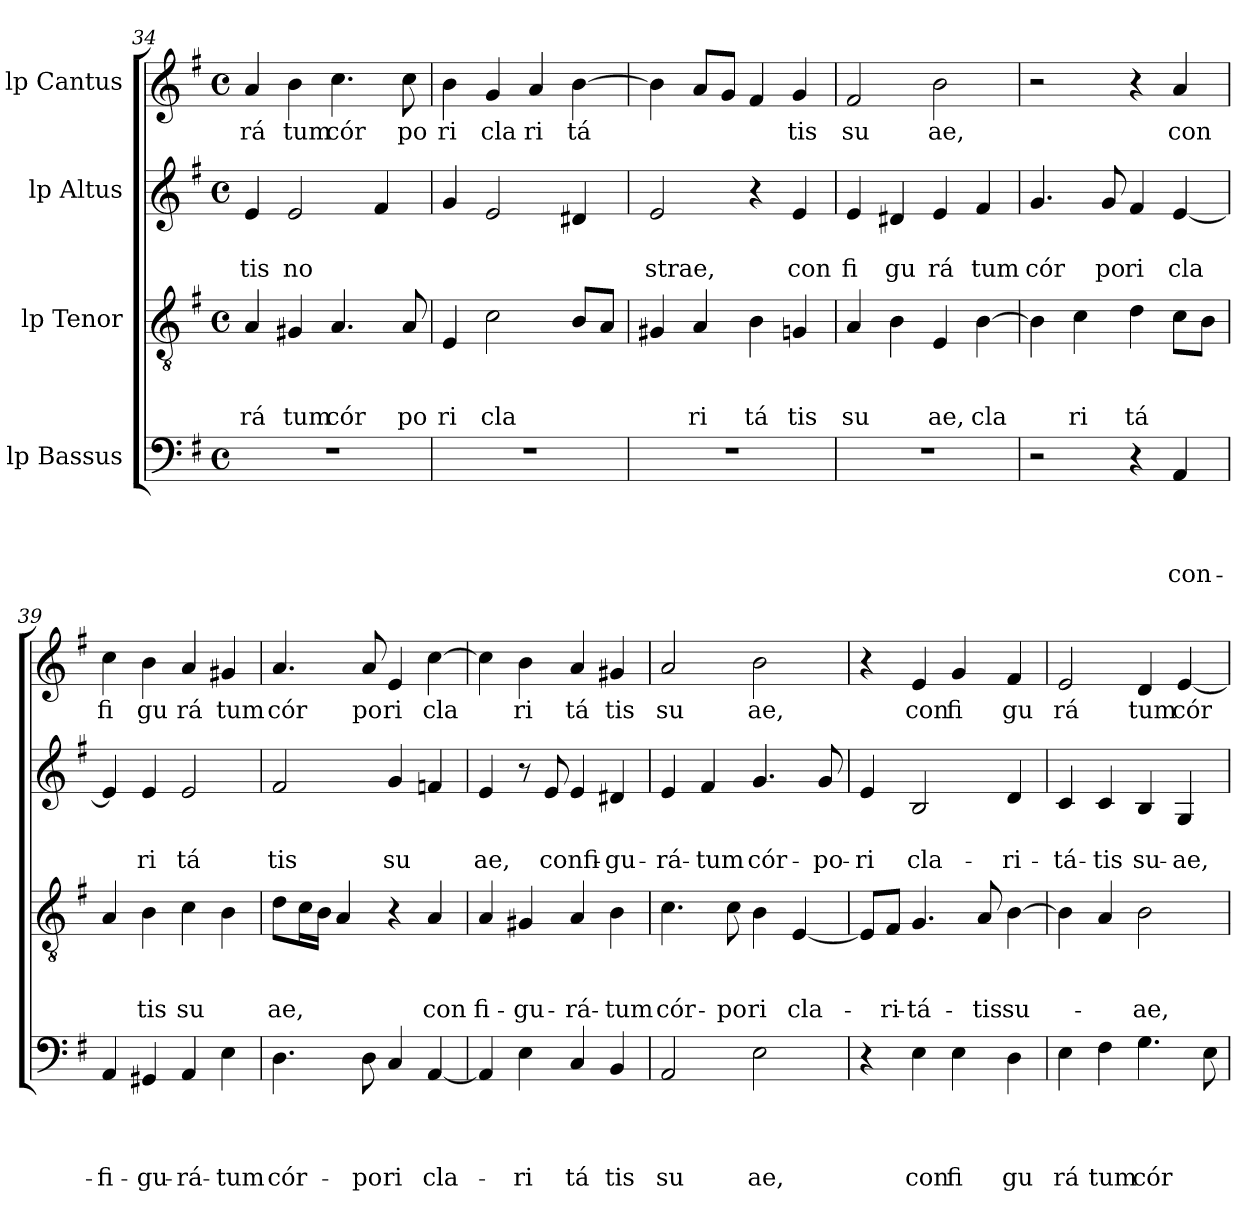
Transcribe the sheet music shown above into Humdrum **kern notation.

**kern	**text	**text	**text	**text	**kern	**text	**text	**text	**kern	**text	**text	**kern	**text
*part4	*part4	*part4	*part4	*part4	*part3	*part3	*part3	*part3	*part2	*part2	*part2	*part1	*part1
*staff4	*staff4	*staff4	*staff4	*staff4	*staff3	*staff3	*staff3	*staff3	*staff2	*staff2	*staff2	*staff1	*staff1
*I"lp Bassus	*	*	*	*	*I"lp Tenor	*	*	*	*I"lp Altus	*	*	*I"lp Cantus	*
!!LO:LB:g=z
*clefF4	*	*	*	*	*clefGv2	*	*	*	*clefG2	*	*	*clefG2	*
*k[f#]	*	*	*	*	*k[f#]	*	*	*	*k[f#]	*	*	*k[f#]	*
*G:	*	*	*	*	*G:	*	*	*	*G:	*	*	*G:	*
*M4/4	*	*	*	*	*M4/4	*	*	*	*M4/4	*	*	*M4/4	*
*met(c)	*	*	*	*	*met(c)	*	*	*	*met(c)	*	*	*met(c)	*
=34	=34	=34	=34	=34	=34	=34	=34	=34	=34	=34	=34	=34	=34
!	!	!	!	!	!	!	!	!LO:LY:b	!	!	!LO:LY:b	!	!LO:LY:b
1r	.	.	.	.	4A/	.	.	rá	4e/	.	tis	4a/	rá
!	!	!	!	!	!	!	!	!LO:LY:b	!	!	!LO:LY:b	!	!LO:LY:b
.	.	.	.	.	4G#X/	.	.	tum	2e/	.	no	4b\	tum
!	!	!	!	!	!	!	!	!LO:LY:b	!	!	!	!	!LO:LY:b
.	.	.	.	.	4.A/	.	.	cór	.	.	.	4.cc\	cór
.	.	.	.	.	.	.	.	.	4f#/	.	.	.	.
!	!	!	!	!	!	!	!	!LO:LY:b	!	!	!	!	!LO:LY:b
.	.	.	.	.	8A/	.	.	po	.	.	.	8cc\	po
=35	=35	=35	=35	=35	=35	=35	=35	=35	=35	=35	=35	=35	=35
!	!	!	!	!	!	!	!	!LO:LY:b	!	!	!	!	!LO:LY:b
1r	.	.	.	.	4E/	.	.	ri	4g/	.	.	4b\	ri
!	!	!	!	!	!	!	!	!LO:LY:b	!	!	!	!	!LO:LY:b
.	.	.	.	.	2c\	.	.	cla	2e/	.	.	4g/	cla
!	!	!	!	!	!	!	!	!	!	!	!	!	!LO:LY:b
.	.	.	.	.	.	.	.	.	.	.	.	4a/	ri
!	!	!	!	!	!	!	!	!	!	!	!	!	!LO:LY:b
.	.	.	.	.	8B/L	.	.	.	4d#X/	.	.	[>4b\	tá
.	.	.	.	.	8A/J	.	.	.	.	.	.	.	.
=36	=36	=36	=36	=36	=36	=36	=36	=36	=36	=36	=36	=36	=36
!	!	!	!	!	!	!	!	!	!	!	!LO:LY:b	!	!
1r	.	.	.	.	4G#X/	.	.	.	2e/	.	strae,	4b\]	.
!	!	!	!	!	!	!	!	!LO:LY:b	!	!	!	!	!
.	.	.	.	.	4A/	.	.	ri	.	.	.	8a/L	.
.	.	.	.	.	.	.	.	.	.	.	.	8g/J	.
!	!	!	!	!	!	!	!	!LO:LY:b	!	!	!	!	!
.	.	.	.	.	4B\	.	.	tá	4r	.	.	4f#/	.
!	!	!	!	!	!	!	!	!LO:LY:b	!	!	!LO:LY:b	!	!LO:LY:b
.	.	.	.	.	4Gn/	.	.	tis	4e/	.	con	4g/	tis
=37	=37	=37	=37	=37	=37	=37	=37	=37	=37	=37	=37	=37	=37
!	!	!	!	!	!	!	!	!LO:LY:b	!	!	!LO:LY:b	!	!LO:LY:b
1r	.	.	.	.	4A/	.	.	su	4e/	.	fi	2f#/	su
!	!	!	!	!	!	!	!	!	!	!	!LO:LY:b	!	!
.	.	.	.	.	4B\	.	.	.	4d#X/	.	gu	.	.
!	!	!	!	!	!	!	!	!LO:LY:b	!	!	!LO:LY:b	!	!LO:LY:b
.	.	.	.	.	4E/	.	.	ae,	4e/	.	rá	2b\	ae,
!	!	!	!	!	!	!	!	!LO:LY:b	!	!	!LO:LY:b	!	!
.	.	.	.	.	[>4B\	.	.	cla	4f#/	.	tum	.	.
=38	=38	=38	=38	=38	=38	=38	=38	=38	=38	=38	=38	=38	=38
!	!	!	!	!	!	!	!	!	!	!	!LO:LY:b	!	!
2r	.	.	.	.	4B\]	.	.	.	4.g/	.	cór	2r	.
!	!	!	!	!	!	!	!	!LO:LY:b	!	!	!	!	!
.	.	.	.	.	4c\	.	.	ri	.	.	.	.	.
!	!	!	!	!	!	!	!	!	!	!	!LO:LY:b	!	!
.	.	.	.	.	.	.	.	.	8g/	.	po	.	.
!	!	!	!	!	!	!	!	!LO:LY:b	!	!	!LO:LY:b	!	!
4r	.	.	.	.	4d\	.	.	tá	4f#/	.	ri	4r	.
!	!	!	!	!LO:LY:b	!	!	!	!	!	!	!LO:LY:b	!	!LO:LY:b
4AA/	.	.	.	con-	8c\L	.	.	.	[<4e/	.	cla	4a/	con
.	.	.	.	.	8B\J	.	.	.	.	.	.	.	.
=39	=39	=39	=39	=39	=39	=39	=39	=39	=39	=39	=39	=39	=39
!	!	!	!	!LO:LY:b	!	!	!	!	!	!	!	!	!LO:LY:b
4AA/	.	.	.	-fi-	4A/	.	.	.	4e/]	.	.	4cc\	fi
!	!	!	!	!LO:LY:b	!	!	!	!LO:LY:b	!	!	!LO:LY:b	!	!LO:LY:b
4GG#X/	.	.	.	-gu-	4B\	.	.	tis	4e/	.	ri	4b\	gu
!	!	!	!	!LO:LY:b	!	!	!	!LO:LY:b	!	!	!LO:LY:b	!	!LO:LY:b
4AA/	.	.	.	-rá-	4c\	.	.	su	2e/	.	tá	4a/	rá
!	!	!	!	!LO:LY:b	!	!	!	!	!	!	!	!	!LO:LY:b
4E\	.	.	.	-tum	4B\	.	.	.	.	.	.	4g#X/	tum
=40	=40	=40	=40	=40	=40	=40	=40	=40	=40	=40	=40	=40	=40
!	!	!	!	!LO:LY:b	!	!	!	!LO:LY:b	!	!	!LO:LY:b	!	!LO:LY:b
4.D\	.	.	.	cór-	8d\L	.	.	ae,	2f#/	.	tis	4.a/	cór
.	.	.	.	.	16c\L	.	.	.	.	.	.	.	.
.	.	.	.	.	16B\JJ	.	.	.	.	.	.	.	.
.	.	.	.	.	4A/	.	.	.	.	.	.	.	.
!	!	!	!	!LO:LY:b	!	!	!	!	!	!	!	!	!LO:LY:b
8D\	.	.	.	-po	.	.	.	.	.	.	.	8a/	po
!	!	!	!	!LO:LY:b	!	!	!	!	!	!	!LO:LY:b	!	!LO:LY:b
4C/	.	.	.	ri	4r	.	.	.	4g/	.	su	4e/	ri
!	!	!	!	!LO:LY:b	!	!	!	!LO:LY:b	!	!	!	!	!LO:LY:b
[<4AA/	.	.	.	cla-	4A/	.	.	con	4fn/	.	.	[<4cc\	cla
!!LO:LB:g=z
=41	=41	=41	=41	=41	=41	=41	=41	=41	=41	=41	=41	=41	=41
!	!	!	!	!	!	!	!	!LO:LY:b	!	!	!LO:LY:b	!	!
4AA/]	.	.	.	.	4A/	.	.	fi-	4e/	.	ae,	4cc\]	.
!	!	!	!	!LO:LY:b	!	!	!	!LO:LY:b	!	!	!	!	!LO:LY:b
4E\	.	.	.	-ri	4G#X/	.	.	-gu-	8r	.	.	4b\	ri
!	!	!	!	!	!	!	!	!	!	!	!LO:LY:b	!	!
.	.	.	.	.	.	.	.	.	8e/	.	confi-	.	.
!	!	!	!	!LO:LY:b	!	!	!	!LO:LY:b	!	!	!	!	!LO:LY:b
4C/	.	.	.	tá	4A/	.	.	-rá-	4e/	.	.	4a/	tá
!	!	!	!	!LO:LY:b	!	!	!	!LO:LY:b	!	!	!LO:LY:b	!	!LO:LY:b
4BB/	.	.	.	tis	4B\	.	.	-tum	4d#X/	.	-gu-	4g#X/	tis
=42	=42	=42	=42	=42	=42	=42	=42	=42	=42	=42	=42	=42	=42
!	!	!	!	!LO:LY:b	!	!	!	!LO:LY:b	!	!	!LO:LY:b	!	!LO:LY:b
2AA/	.	.	.	su	4.c\	.	.	cór-	4e/	.	-rá-	2a/	su
!	!	!	!	!	!	!	!	!	!	!	!LO:LY:b	!	!
.	.	.	.	.	.	.	.	.	4f#/	.	-tum	.	.
!	!	!	!	!	!	!	!	!LO:LY:b	!	!	!	!	!
.	.	.	.	.	8c\	.	.	-po	.	.	.	.	.
!	!	!	!	!LO:LY:b	!	!	!	!LO:LY:b	!	!	!LO:LY:b	!	!LO:LY:b
2E\	.	.	.	ae,	4B\	.	.	ri	4.g/	.	cór-	2b\	ae,
!	!	!	!	!	!	!	!	!LO:LY:b	!	!	!	!	!
.	.	.	.	.	[<4E/	.	.	cla-	.	.	.	.	.
!	!	!	!	!	!	!	!	!	!	!	!LO:LY:b	!	!
.	.	.	.	.	.	.	.	.	8g/	.	-po-	.	.
=43	=43	=43	=43	=43	=43	=43	=43	=43	=43	=43	=43	=43	=43
!	!	!	!	!	!	!	!	!	!	!	!LO:LY:b	!	!
4r	.	.	.	.	8E/L]	.	.	.	4e/	.	-ri	4r	.
!	!	!	!	!	!	!	!	!LO:LY:b	!	!	!	!	!
.	.	.	.	.	8F#/J	.	.	-ri-	.	.	.	.	.
!	!	!	!	!LO:LY:b	!	!	!	!LO:LY:b	!	!	!LO:LY:b	!	!LO:LY:b
4E\	.	.	.	con	4.G/	.	.	-tá-	2B/	.	cla-	4e/	con
!	!	!	!	!LO:LY:b	!	!	!	!	!	!	!	!	!LO:LY:b
4E\	.	.	.	fi	.	.	.	.	.	.	.	4g/	fi
!	!	!	!	!	!	!	!	!LO:LY:b	!	!	!	!	!
.	.	.	.	.	8A/	.	.	-tis	.	.	.	.	.
!	!	!	!	!LO:LY:b	!	!	!	!LO:LY:b	!	!	!LO:LY:b	!	!LO:LY:b
4D\	.	.	.	gu	[>4B\	.	.	su-	4d/	.	-ri-	4f#/	gu
=44	=44	=44	=44	=44	=44	=44	=44	=44	=44	=44	=44	=44	=44
!	!	!	!	!LO:LY:b	!	!	!	!	!	!	!LO:LY:b	!	!LO:LY:b
4E\	.	.	.	rá	4B\]	.	.	.	4c/	.	-tá-	2e/	rá
!	!	!	!	!LO:LY:b	!	!	!	!	!	!	!LO:LY:b	!	!
4F#\	.	.	.	tum	4A/	.	.	.	4c/	.	-tis	.	.
!	!	!	!	!LO:LY:b	!	!	!	!LO:LY:b	!	!	!LO:LY:b	!	!LO:LY:b
4.G\	.	.	.	cór	2B\	.	.	-ae,	4B/	.	su-	4d/	tum
!	!	!	!	!	!	!	!	!	!	!	!LO:LY:b	!	!LO:LY:b
.	.	.	.	.	.	.	.	.	4G/	.	-ae,	[<4e/	cór
8E\	.	.	.	.	.	.	.	.	.	.	.	.	.
=	=	=	=	=	=	=	=	=	=	=	=	=	=
*-	*-	*-	*-	*-	*-	*-	*-	*-	*-	*-	*-	*-	*-
